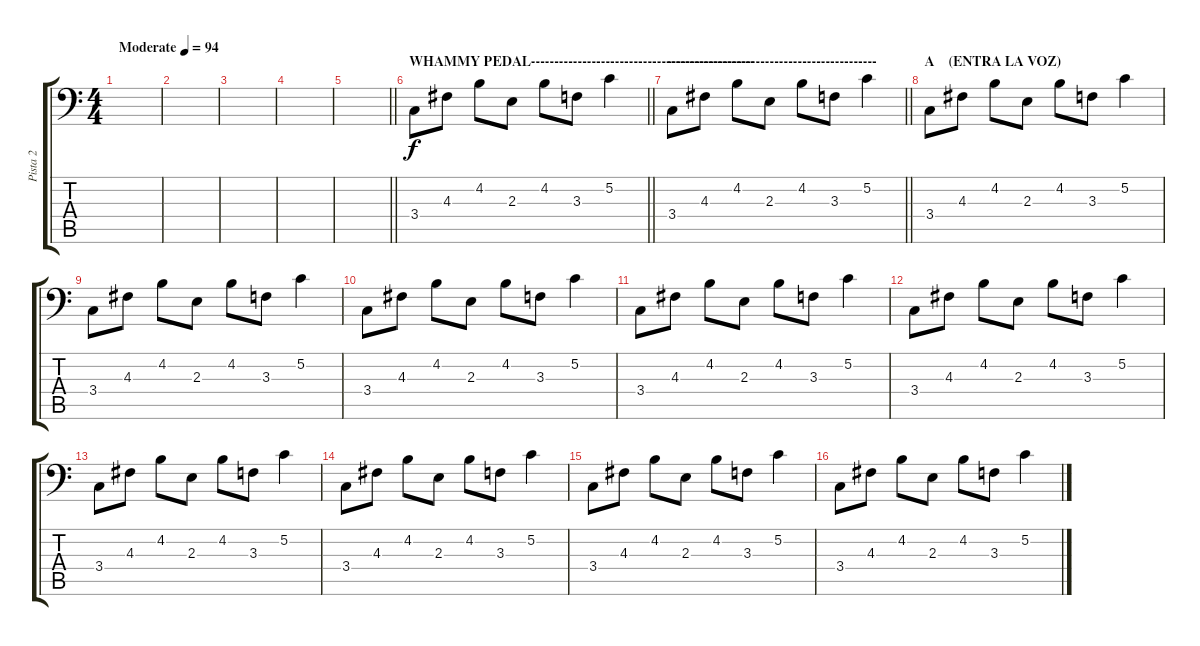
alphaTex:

\track ("Pista 2" "Pista 2") {instrument electricbassfinger}
\staff {score tabs}
\tuning (C3 G2 D2 A1 E1 B0) {hide}
\ts (4 4)
\tempo (94 "Moderate")
\clef f4
\ks c
|
|
|
|
\barLineRight lightlight
|
\section ("" "WHAMMY PEDAL------------------------------------------------")
\barLineRight lightlight
3.4.8 4.3.8 4.2.8 2.3.8 4.2.8 3.3.8 5.2.4 |
\section ("" "---------------------------------------------")
\barLineRight lightlight
3.4.8 4.3.8 4.2.8 2.3.8 4.2.8 3.3.8 5.2.4 |
\section ("" "A    (ENTRA LA VOZ)")
3.4.8 4.3.8 4.2.8 2.3.8 4.2.8 3.3.8 5.2.4 |
3.4.8 4.3.8 4.2.8 2.3.8 4.2.8 3.3.8 5.2.4 |
3.4.8 4.3.8 4.2.8 2.3.8 4.2.8 3.3.8 5.2.4 |
3.4.8 4.3.8 4.2.8 2.3.8 4.2.8 3.3.8 5.2.4 |
3.4.8 4.3.8 4.2.8 2.3.8 4.2.8 3.3.8 5.2.4 |
3.4.8 4.3.8 4.2.8 2.3.8 4.2.8 3.3.8 5.2.4 |
3.4.8 4.3.8 4.2.8 2.3.8 4.2.8 3.3.8 5.2.4 |
3.4.8 4.3.8 4.2.8 2.3.8 4.2.8 3.3.8 5.2.4 |
3.4.8 4.3.8 4.2.8 2.3.8 4.2.8 3.3.8 5.2.4
